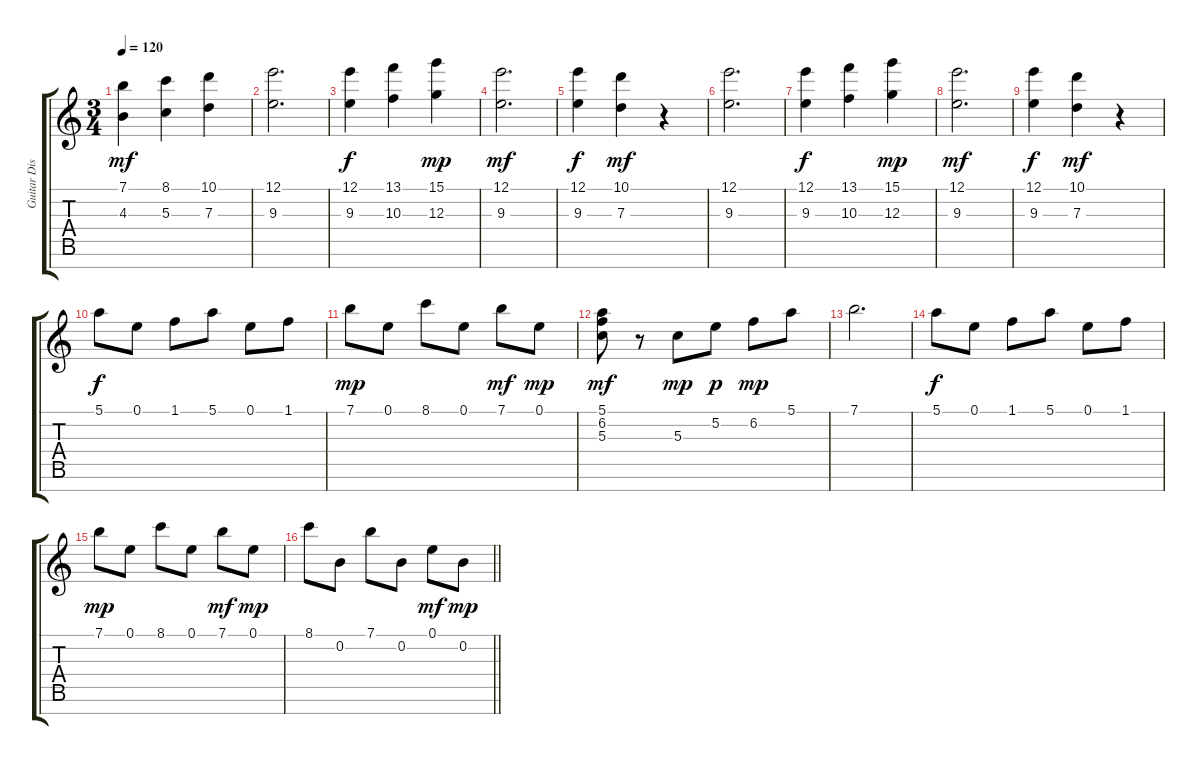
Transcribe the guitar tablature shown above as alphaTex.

\track ("Guitar Dist Lead" "Guitar Dis") {instrument distortionguitar}
\staff {score tabs}
\tuning (E4 B3 G3 D3 A2 E2 B1) {hide}
\ts (3 4)
\tempo 120
\clef g2
\ks c
(7.1 4.3).4{dy mf} (8.1 5.3).4 (10.1 7.3).4 |
(12.1 9.3).2{d} |
(12.1 9.3).4{dy f} (13.1 10.3).4 (15.1 12.3).4{dy mp} |
(12.1 9.3).2{d dy mf} |
(12.1 9.3).4{dy f} (10.1 7.3).4{dy mf} r.4 |
(12.1 9.3).2{d} |
(12.1 9.3).4{dy f} (13.1 10.3).4 (15.1 12.3).4{dy mp} |
(12.1 9.3).2{d dy mf} |
(12.1 9.3).4{dy f} (10.1 7.3).4{dy mf} r.4 |
5.1.8{dy f} 0.1.8 1.1.8 5.1.8 0.1.8 1.1.8 |
7.1.8{dy mp} 0.1.8 8.1.8 0.1.8 7.1.8{dy mf} 0.1.8{dy mp} |
(5.1 6.2 5.3).8{dy mf} r.8 5.3.8{dy mp} 5.2.8{dy p} 6.2.8{dy mp} 5.1.8 |
7.1.2{d} |
5.1.8{dy f} 0.1.8 1.1.8 5.1.8 0.1.8 1.1.8 |
7.1.8{dy mp} 0.1.8 8.1.8 0.1.8 7.1.8{dy mf} 0.1.8{dy mp} |
\barLineRight lightlight
8.1.8 0.2.8 7.1.8 0.2.8 0.1.8{dy mf} 0.2.8{dy mp}
